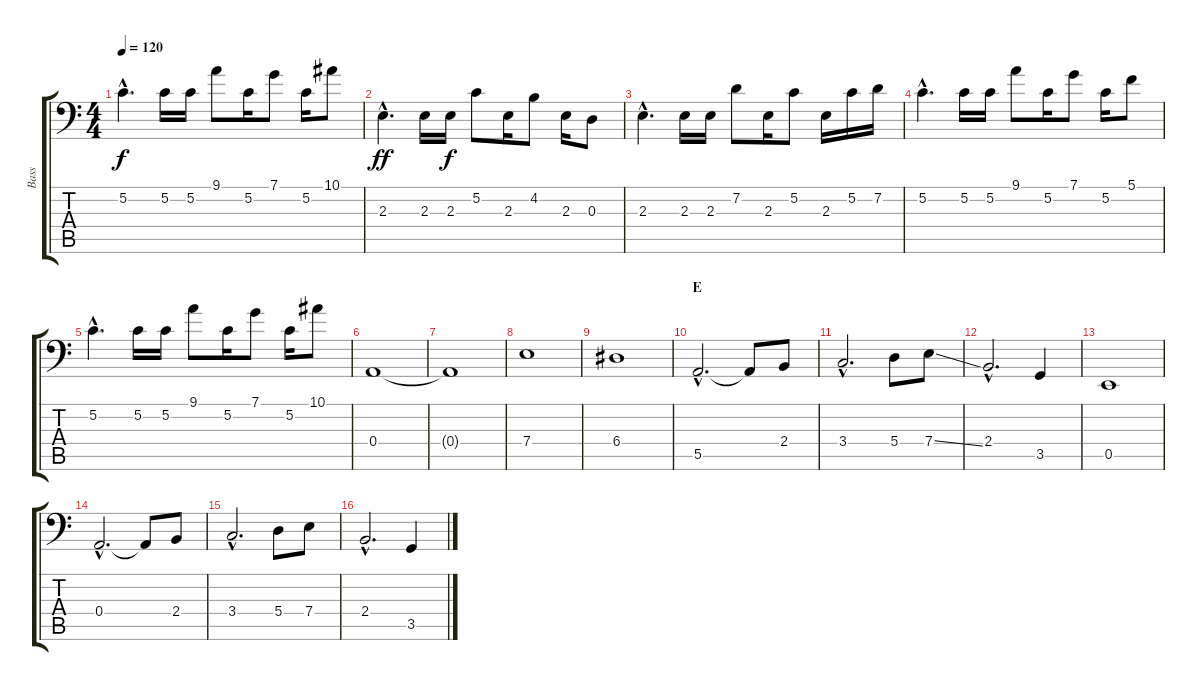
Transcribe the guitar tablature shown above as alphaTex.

\track ("Bass" "Bass") {instrument fretlessbass}
\staff {score tabs}
\tuning (C3 G2 D2 A1 E1 B0) {hide}
\ts (4 4)
\tempo 120
\clef f4
\ks c
5.2{hac}.4{d dy f} 5.2.16 5.2.16 9.1.8 5.2.16 7.1.8 5.2.16 10.1.8 |
2.3{hac}.4{d dy ff} 2.3.16 2.3.16{dy f} 5.2.8 2.3.16 4.2.8 2.3.16 0.3.8 |
2.3{hac}.4{d} 2.3.16 2.3.16 7.2.8 2.3.16 5.2.8 2.3.16 5.2.16 7.2.16 |
5.2{hac}.4{d} 5.2.16 5.2.16 9.1.8 5.2.16 7.1.8 5.2.16 5.1.8 |
5.2{hac}.4{d} 5.2.16 5.2.16 9.1.8 5.2.16 7.1.8 5.2.16 10.1.8 |
\section ("" "")
0.4.1 |
0.4{t}.1 |
7.4.1 |
6.4.1 |
\section ("" "E")
5.5{hac}.2{d} 5.5{t}.8 2.4.8 |
3.4{hac}.2{d} 5.4.8 7.4{ss}.8 |
2.4{hac}.2{d} 3.5.4 |
0.5.1 |
0.4{hac}.2{d} 0.4{t}.8 2.4.8 |
3.4{hac}.2{d} 5.4.8 7.4.8 |
2.4{hac}.2{d} 3.5.4
